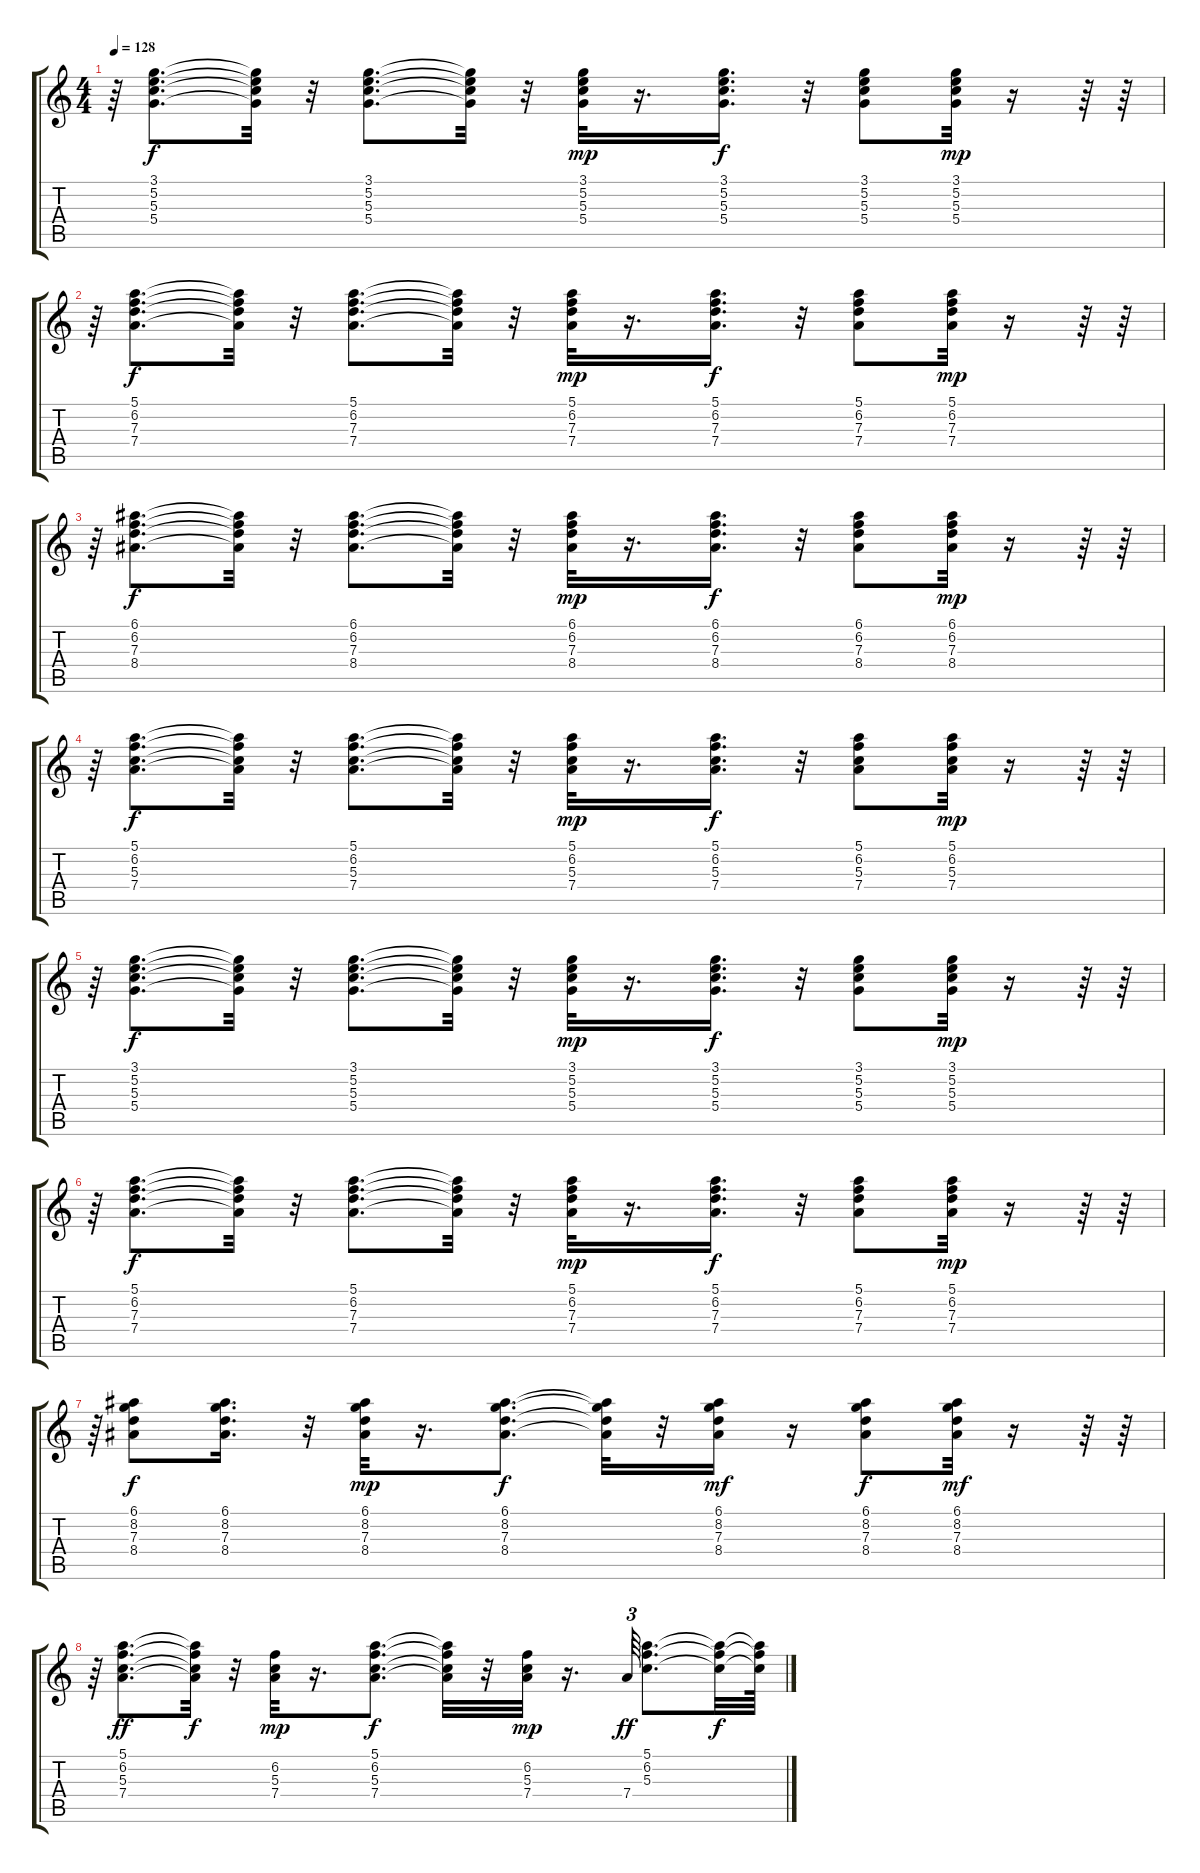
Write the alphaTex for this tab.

\track "" {instrument acousticguitarsteel}
\staff {score tabs}
\tuning (E4 B3 G3 D3 A2 E2) {hide}
\ts (4 4)
\tempo 128
\clef g2
\ks c
r.64{dy mp} (3.1 5.2 5.3 5.4).8{d dy f} (3.1{t} 5.2{t} 5.3{t} 5.4{t}).32 r.32 (3.1 5.2 5.3 5.4).8{d} (3.1{t} 5.2{t} 5.3{t} 5.4{t}).32 r.32 (3.1 5.2 5.3 5.4).32{dy mp} r.16{d} (3.1 5.2 5.3 5.4).16{d dy f} r.32 (3.1 5.2 5.3 5.4).8 (3.1 5.2 5.3 5.4).32{dy mp} r.16 r.64 r.64 |
r.64 (5.1 6.2 7.3 7.4).8{d dy f} (5.1{t} 6.2{t} 7.3{t} 7.4{t}).32 r.32 (5.1 6.2 7.3 7.4).8{d} (5.1{t} 6.2{t} 7.3{t} 7.4{t}).32 r.32 (5.1 6.2 7.3 7.4).32{dy mp} r.16{d} (5.1 6.2 7.3 7.4).16{d dy f} r.32 (5.1 6.2 7.3 7.4).8 (5.1 6.2 7.3 7.4).32{dy mp} r.16 r.64 r.64 |
r.64 (6.1 6.2 7.3 8.4).8{d dy f} (6.1{t} 6.2{t} 7.3{t} 8.4{t}).32 r.32 (6.1 6.2 7.3 8.4).8{d} (6.1{t} 6.2{t} 7.3{t} 8.4{t}).32 r.32 (6.1 6.2 7.3 8.4).32{dy mp} r.16{d} (6.1 6.2 7.3 8.4).16{d dy f} r.32 (6.1 6.2 7.3 8.4).8 (6.1 6.2 7.3 8.4).32{dy mp} r.16 r.64 r.64 |
r.64 (5.1 6.2 5.3 7.4).8{d dy f} (5.1{t} 6.2{t} 5.3{t} 7.4{t}).32 r.32 (5.1 6.2 5.3 7.4).8{d} (5.1{t} 6.2{t} 5.3{t} 7.4{t}).32 r.32 (5.1 6.2 5.3 7.4).32{dy mp} r.16{d} (5.1 6.2 5.3 7.4).16{d dy f} r.32 (5.1 6.2 5.3 7.4).8 (5.1 6.2 5.3 7.4).32{dy mp} r.16 r.64 r.64 |
r.64 (3.1 5.2 5.3 5.4).8{d dy f} (3.1{t} 5.2{t} 5.3{t} 5.4{t}).32 r.32 (3.1 5.2 5.3 5.4).8{d} (3.1{t} 5.2{t} 5.3{t} 5.4{t}).32 r.32 (3.1 5.2 5.3 5.4).32{dy mp} r.16{d} (3.1 5.2 5.3 5.4).16{d dy f} r.32 (3.1 5.2 5.3 5.4).8 (3.1 5.2 5.3 5.4).32{dy mp} r.16 r.64 r.64 |
r.64 (5.1 6.2 7.3 7.4).8{d dy f} (5.1{t} 6.2{t} 7.3{t} 7.4{t}).32 r.32 (5.1 6.2 7.3 7.4).8{d} (5.1{t} 6.2{t} 7.3{t} 7.4{t}).32 r.32 (5.1 6.2 7.3 7.4).32{dy mp} r.16{d} (5.1 6.2 7.3 7.4).16{d dy f} r.32 (5.1 6.2 7.3 7.4).8 (5.1 6.2 7.3 7.4).32{dy mp} r.16 r.64 r.64 |
r.64 (6.1 8.2 7.3 8.4).8{dy f} (6.1 8.2 7.3 8.4).16{d} r.32 (6.1 8.2 7.3 8.4).32{dy mp} r.16{d} (6.1 8.2 7.3 8.4).8{d dy f} (6.1{t} 8.2{t} 7.3{t} 8.4{t}).32 r.32 (6.1 8.2 7.3 8.4).16{dy mf} r.16 (6.1 8.2 7.3 8.4).8{dy f} (6.1 8.2 7.3 8.4).32{dy mf} r.16 r.64 r.64 |
r.64 (5.1 6.2 5.3 7.4).8{d dy ff} (5.1{t} 6.2{t} 5.3{t} 7.4{t}).32{dy f} r.32 (6.2 5.3 7.4).32{dy mp} r.16{d} (5.1 6.2 5.3 7.4).8{d dy f} (5.1{t} 6.2{t} 5.3{t} 7.4{t}).32 r.32 (6.2 5.3 7.4).32{dy mp} r.16{d} 7.4.64{tu (3 2) dy ff} (5.1 6.2 5.3).8{d} (5.1{t} 6.2{t} 5.3{t}).32{dy f} (5.1{t} 6.2{t} 5.3{t}).64
